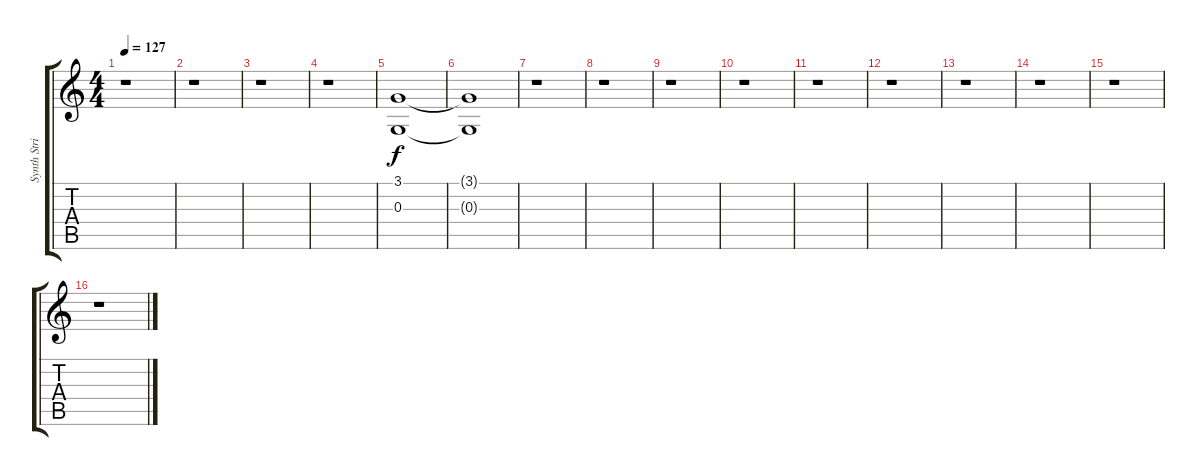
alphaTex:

\track ("Synth Strings" "Synth Stri") {instrument synthstrings2}
\staff {score tabs}
\tuning (E4 B3 G3 D3 A2 E2) {hide}
\ts (4 4)
\tempo 127
\clef g2
\ks c
r.1{dy f} |
r.1 |
r.1 |
r.1 |
(3.1 0.3).1{volume 7} |
(3.1{t} 0.3{t}).1 |
r.1 |
r.1 |
r.1 |
r.1 |
r.1 |
r.1 |
r.1 |
r.1 |
r.1 |
r.1
